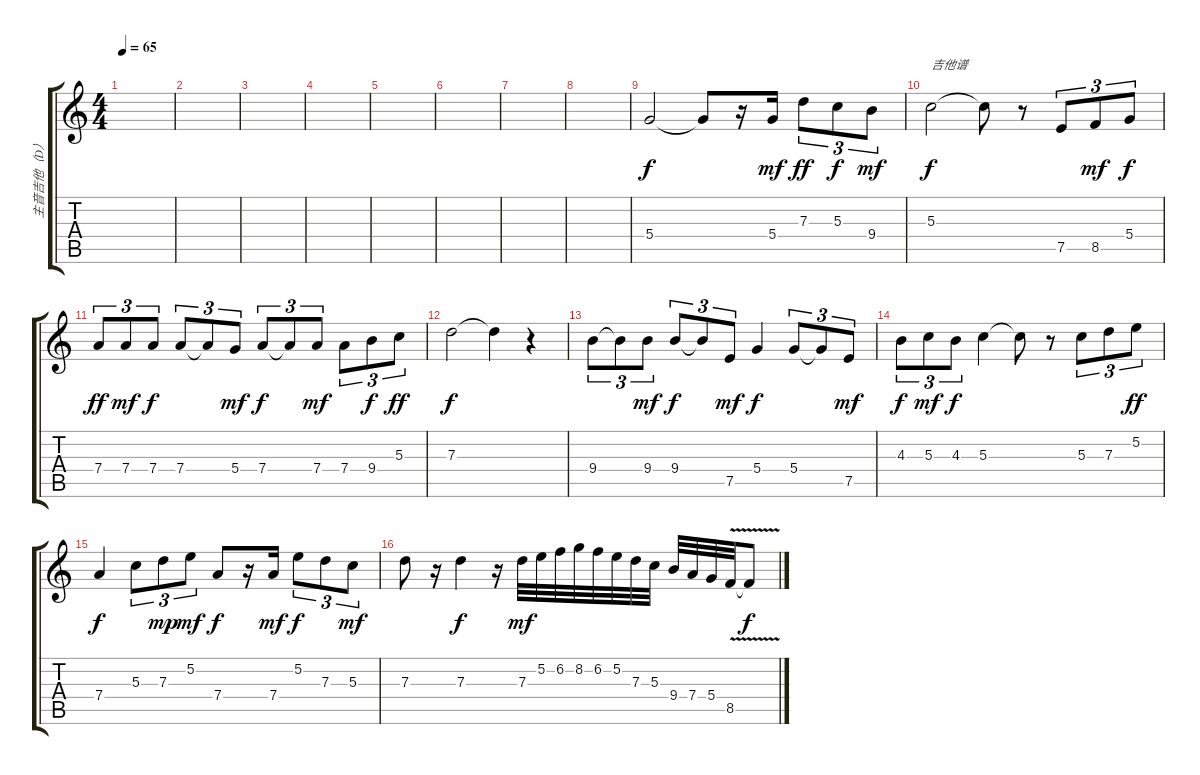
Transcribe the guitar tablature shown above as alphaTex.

\track ("主音吉他（D）" "主音吉他（D）") {instrument distortionguitar}
\staff {score tabs}
\tuning (E4 B3 G3 D3 A2 E2) {hide}
\ts (4 4)
\tempo 65
\clef g2
\ks c
|
|
|
|
|
|
|
|
5.4.2{volume 12} 5.4{t}.8 r.16 5.4.16{dy mf} 7.3.8{tu (3 2) dy ff} 5.3.8{tu (3 2) dy f} 9.4.8{tu (3 2) dy mf} |
5.3.2{txt "吉他谱" dy f} 5.3{t}.8 r.8 7.5.8{tu (3 2)} 8.5.8{tu (3 2) dy mf} 5.4.8{tu (3 2) dy f} |
7.4.8{tu (3 2) dy ff} 7.4.8{tu (3 2) dy mf} 7.4.8{tu (3 2) dy f} 7.4.8{tu (3 2)} 7.4{t}.8{tu (3 2)} 5.4.8{tu (3 2) dy mf} 7.4.8{tu (3 2) dy f} 7.4{t}.8{tu (3 2)} 7.4.8{tu (3 2) dy mf} 7.4.8{tu (3 2)} 9.4.8{tu (3 2) dy f} 5.3.8{tu (3 2) dy ff} |
7.3.2{dy f} 7.3{t}.4 r.4 |
9.4.8{tu (3 2)} 9.4{t}.8{tu (3 2)} 9.4.8{tu (3 2) dy mf} 9.4.8{tu (3 2) dy f} 9.4{t}.8{tu (3 2)} 7.5.8{tu (3 2) dy mf} 5.4.4{dy f} 5.4.8{tu (3 2)} 5.4{t}.8{tu (3 2)} 7.5.8{tu (3 2) dy mf} |
4.3.8{tu (3 2) dy f} 5.3.8{tu (3 2) dy mf} 4.3.8{tu (3 2) dy f} 5.3.4 5.3{t}.8 r.8 5.3.8{tu (3 2)} 7.3.8{tu (3 2)} 5.2.8{tu (3 2) dy ff} |
7.4.4{dy f} 5.3.8{tu (3 2)} 7.3.8{tu (3 2) dy mp} 5.2.8{tu (3 2) dy mf} 7.4.8{dy f} r.16 7.4.16{dy mf} 5.2.8{tu (3 2) dy f} 7.3.8{tu (3 2)} 5.3.8{tu (3 2) dy mf} |
7.3.8 r.16 7.3.4{dy f} r.16 7.3.32{dy mf} 5.2.32 6.2.32 8.2.32 6.2.32 5.2.32 7.3.32 5.3.32 9.4.32 7.4.32 5.4.32 8.5{v}.32 8.5{t}.8{dy f}
